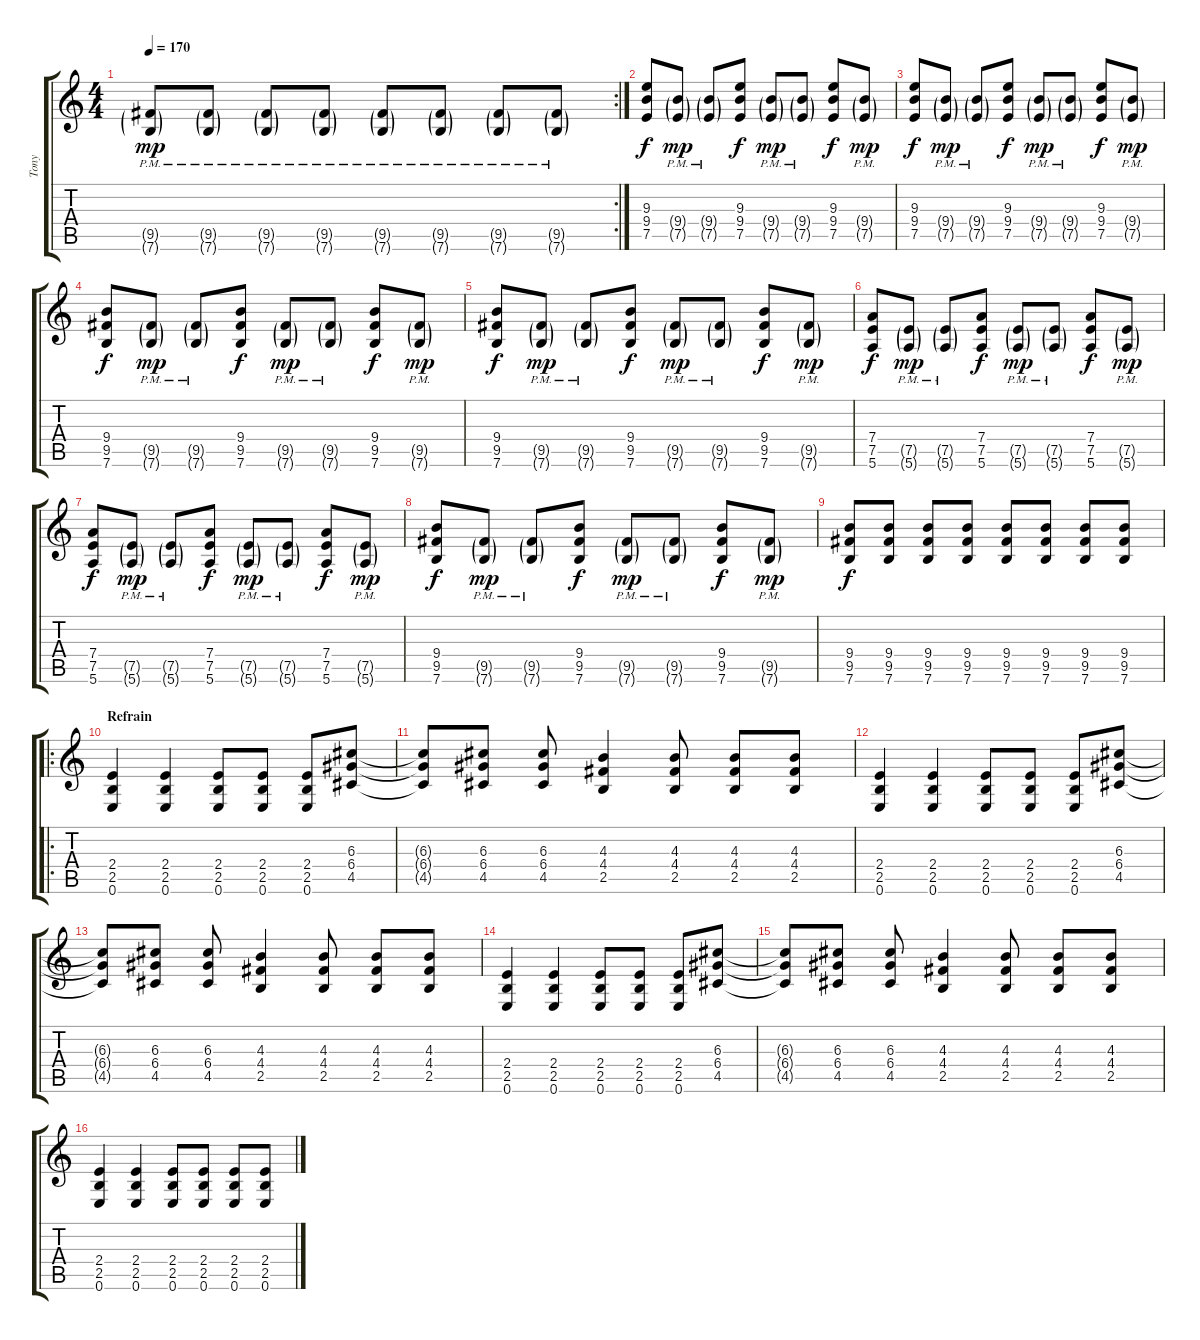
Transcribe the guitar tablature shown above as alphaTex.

\track ("Tony" "Tony") {instrument distortionguitar}
\staff {score tabs}
\tuning (E4 B3 G3 D3 A2 E2) {hide}
\rc 2
\ts (4 4)
\tempo 170
\clef g2
\ks c
(9.5{g pm} 7.6{g pm}).8{dy mp} (9.5{g pm} 7.6{g pm}).8 (9.5{g pm} 7.6{g pm}).8 (9.5{g pm} 7.6{g pm}).8 (9.5{g pm} 7.6{g pm}).8 (9.5{g pm} 7.6{g pm}).8 (9.5{g pm} 7.6{g pm}).8 (9.5{g pm} 7.6{g pm}).8 |
(9.3 9.4 7.5).8{dy f} (9.4{g pm} 7.5{g pm}).8{dy mp} (9.4{g pm} 7.5{g pm}).8 (9.3 9.4 7.5).8{dy f} (9.4{g pm} 7.5{g pm}).8{dy mp} (9.4{g pm} 7.5{g pm}).8 (9.3 9.4 7.5).8{dy f} (9.4{g pm} 7.5{g pm}).8{dy mp} |
(9.3 9.4 7.5).8{dy f} (9.4{g pm} 7.5{g pm}).8{dy mp} (9.4{g pm} 7.5{g pm}).8 (9.3 9.4 7.5).8{dy f} (9.4{g pm} 7.5{g pm}).8{dy mp} (9.4{g} 7.5{g pm}).8 (9.3 9.4 7.5).8{dy f} (9.4{g pm} 7.5{g pm}).8{dy mp} |
(9.4 9.5 7.6).8{dy f} (9.5{g pm} 7.6{g pm}).8{dy mp} (9.5{g pm} 7.6{g pm}).8 (9.4 9.5 7.6).8{dy f} (9.5{g pm} 7.6{g pm}).8{dy mp} (9.5{g pm} 7.6{g pm}).8 (9.4 9.5 7.6).8{dy f} (9.5{g pm} 7.6{g pm}).8{dy mp} |
(9.4 9.5 7.6).8{dy f} (9.5{g pm} 7.6{g pm}).8{dy mp} (9.5{g pm} 7.6{g pm}).8 (9.4 9.5 7.6).8{dy f} (9.5{g pm} 7.6{g pm}).8{dy mp} (9.5{g pm} 7.6{g pm}).8 (9.4 9.5 7.6).8{dy f} (9.5{g pm} 7.6{g pm}).8{dy mp} |
(7.4 7.5 5.6).8{dy f} (7.5{g pm} 5.6{g pm}).8{dy mp} (7.5{g pm} 5.6{g pm}).8 (7.4 7.5 5.6).8{dy f} (7.5{g pm} 5.6{g pm}).8{dy mp} (7.5{g pm} 5.6{g pm}).8 (7.4 7.5 5.6).8{dy f} (7.5{g pm} 5.6{g pm}).8{dy mp} |
(7.4 7.5 5.6).8{dy f} (7.5{g pm} 5.6{g pm}).8{dy mp} (7.5{g pm} 5.6{g pm}).8 (7.4 7.5 5.6).8{dy f} (7.5{g pm} 5.6{g pm}).8{dy mp} (7.5{g pm} 5.6{g pm}).8 (7.4 7.5 5.6).8{dy f} (7.5{g pm} 5.6{g pm}).8{dy mp} |
(9.4 9.5 7.6).8{dy f} (9.5{g pm} 7.6{g pm}).8{dy mp} (9.5{g pm} 7.6{g pm}).8 (9.4 9.5 7.6).8{dy f} (9.5{g pm} 7.6{g pm}).8{dy mp} (9.5{g pm} 7.6{g pm}).8 (9.4 9.5 7.6).8{dy f} (9.5{g pm} 7.6{g pm}).8{dy mp} |
(9.4 9.5 7.6).8{dy f} (9.4 9.5 7.6).8 (9.4 9.5 7.6).8 (9.4 9.5 7.6).8 (9.4 9.5 7.6).8 (9.4 9.5 7.6).8 (9.4 9.5 7.6).8 (9.4 9.5 7.6).8 |
\ro
\section ("" "Refrain")
(2.4 2.5 0.6).4 (2.4 2.5 0.6).4 (2.4 2.5 0.6).8 (2.4 2.5 0.6).8 (2.4 2.5 0.6).8 (6.3 6.4 4.5).8 |
(6.3{t} 6.4{t} 4.5{t}).8 (6.3 6.4 4.5).8 (6.3 6.4 4.5).8 (4.3 4.4 2.5).4 (4.3 4.4 2.5).8 (4.3 4.4 2.5).8 (4.3 4.4 2.5).8 |
(2.4 2.5 0.6).4 (2.4 2.5 0.6).4 (2.4 2.5 0.6).8 (2.4 2.5 0.6).8 (2.4 2.5 0.6).8 (6.3 6.4 4.5).8 |
(6.3{t} 6.4{t} 4.5{t}).8 (6.3 6.4 4.5).8 (6.3 6.4 4.5).8 (4.3 4.4 2.5).4 (4.3 4.4 2.5).8 (4.3 4.4 2.5).8 (4.3 4.4 2.5).8 |
(2.4 2.5 0.6).4 (2.4 2.5 0.6).4 (2.4 2.5 0.6).8 (2.4 2.5 0.6).8 (2.4 2.5 0.6).8 (6.3 6.4 4.5).8 |
(6.3{t} 6.4{t} 4.5{t}).8 (6.3 6.4 4.5).8 (6.3 6.4 4.5).8 (4.3 4.4 2.5).4 (4.3 4.4 2.5).8 (4.3 4.4 2.5).8 (4.3 4.4 2.5).8 |
(2.4 2.5 0.6).4 (2.4 2.5 0.6).4 (2.4 2.5 0.6).8 (2.4 2.5 0.6).8 (2.4 2.5 0.6).8 (2.4 2.5 0.6).8
